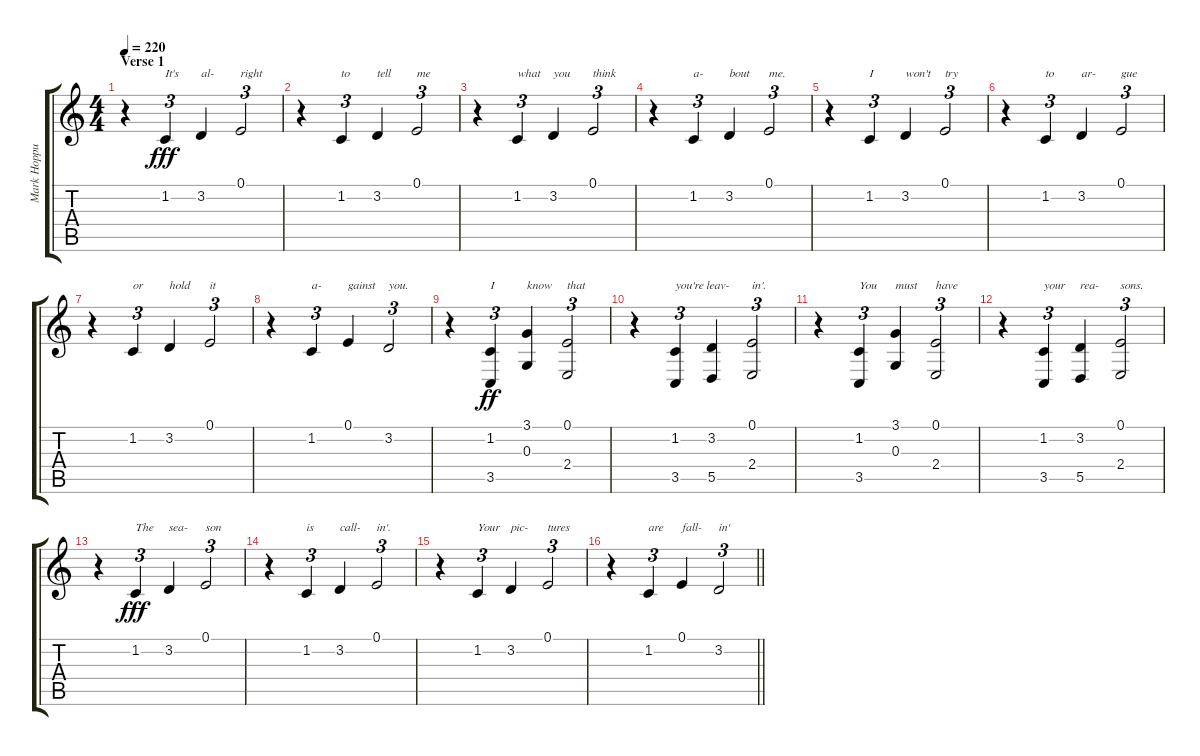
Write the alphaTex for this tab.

\track ("Mark Hoppus - Vocals" "Mark Hoppu") {instrument lead2sawtooth}
\staff {score tabs}
\tuning (E4 B3 G3 D3 A2 E2) {hide}
\ts (4 4)
\section ("" "Verse 1")
\tempo 220
\clef g2
\ks c
r.4{dy fff volume 16} 1.2.4{tu (3 2) txt "It's"} 3.2.4{txt "al-"} 0.1.2{tu (3 2) txt "right"} |
r.4 1.2.4{tu (3 2) txt "to"} 3.2.4{txt "tell"} 0.1.2{tu (3 2) txt "me"} |
r.4 1.2.4{tu (3 2) txt "what"} 3.2.4{txt "you"} 0.1.2{tu (3 2) txt "think"} |
r.4 1.2.4{tu (3 2) txt "a-"} 3.2.4{txt "bout"} 0.1.2{tu (3 2) txt "me."} |
r.4 1.2.4{tu (3 2) txt "I"} 3.2.4{txt "won't"} 0.1.2{tu (3 2) txt "try"} |
r.4 1.2.4{tu (3 2) txt "to"} 3.2.4{txt "ar-"} 0.1.2{tu (3 2) txt "gue"} |
r.4 1.2.4{tu (3 2) txt "or"} 3.2.4{txt "hold"} 0.1.2{tu (3 2) txt "it"} |
r.4 1.2.4{tu (3 2) txt "a-"} 0.1.4{txt "gainst"} 3.2.2{tu (3 2) txt "you."} |
r.4 (1.2 3.5).4{tu (3 2) txt "I" dy ff} (3.1 0.3).4{txt "know"} (0.1 2.4).2{tu (3 2) txt "that"} |
r.4 (1.2 3.5).4{tu (3 2) txt "you're leav-"} (3.2 5.5).4 (0.1 2.4).2{tu (3 2) txt "in'."} |
r.4 (1.2 3.5).4{tu (3 2) txt "You"} (3.1 0.3).4{txt "must"} (0.1 2.4).2{tu (3 2) txt "have"} |
r.4 (1.2 3.5).4{tu (3 2) txt "your"} (3.2 5.5).4{txt "rea-"} (0.1 2.4).2{tu (3 2) txt "sons."} |
r.4 1.2.4{tu (3 2) txt "The" dy fff} 3.2.4{txt "sea-"} 0.1.2{tu (3 2) txt "son"} |
r.4 1.2.4{tu (3 2) txt "is"} 3.2.4{txt "call-"} 0.1.2{tu (3 2) txt "in'."} |
r.4 1.2.4{tu (3 2) txt "Your"} 3.2.4{txt "pic-"} 0.1.2{tu (3 2) txt "tures"} |
\barLineRight lightlight
r.4 1.2.4{tu (3 2) txt "are"} 0.1.4{txt "fall-"} 3.2.2{tu (3 2) txt "in'"}
